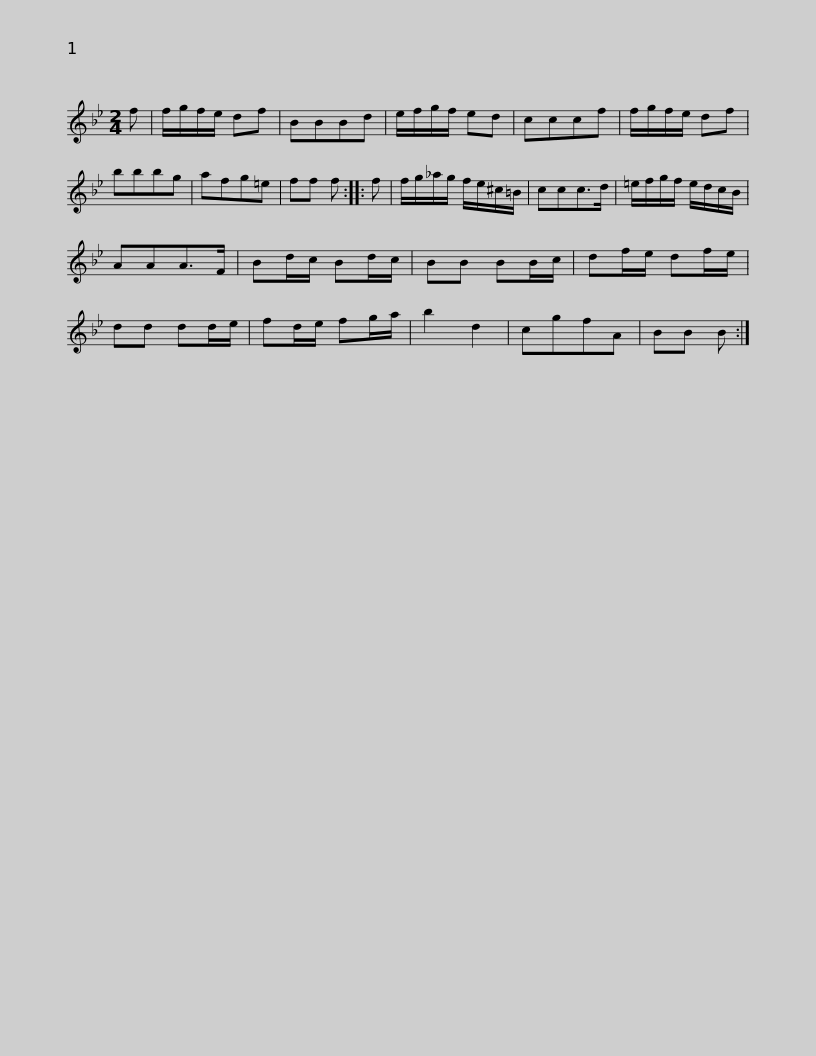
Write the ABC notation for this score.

X:1
L:1/8
M:2/4
I:linebreak $
K:Bb
V:1 treble
V:1
 f | f/g/f/e/ df | BBBd | e/f/g/f/ ed | cccf | %5
 f/g/f/e/ df | bbbg | afg=e | ff f :: f |$ %10
 f/g/_a/g/ f/e/^c/=B/ | ccc>d | =e/f/g/f/ e/d/c/B/ | AAA>F | Bd/c/ Bd/c/ | %15
 BB BB/c/ | df/e/ df/e/ |$ dd dd/e/ | fd/e/ fg/a/ | b2 d2 | %20
 cgfA | BB B :| %22
